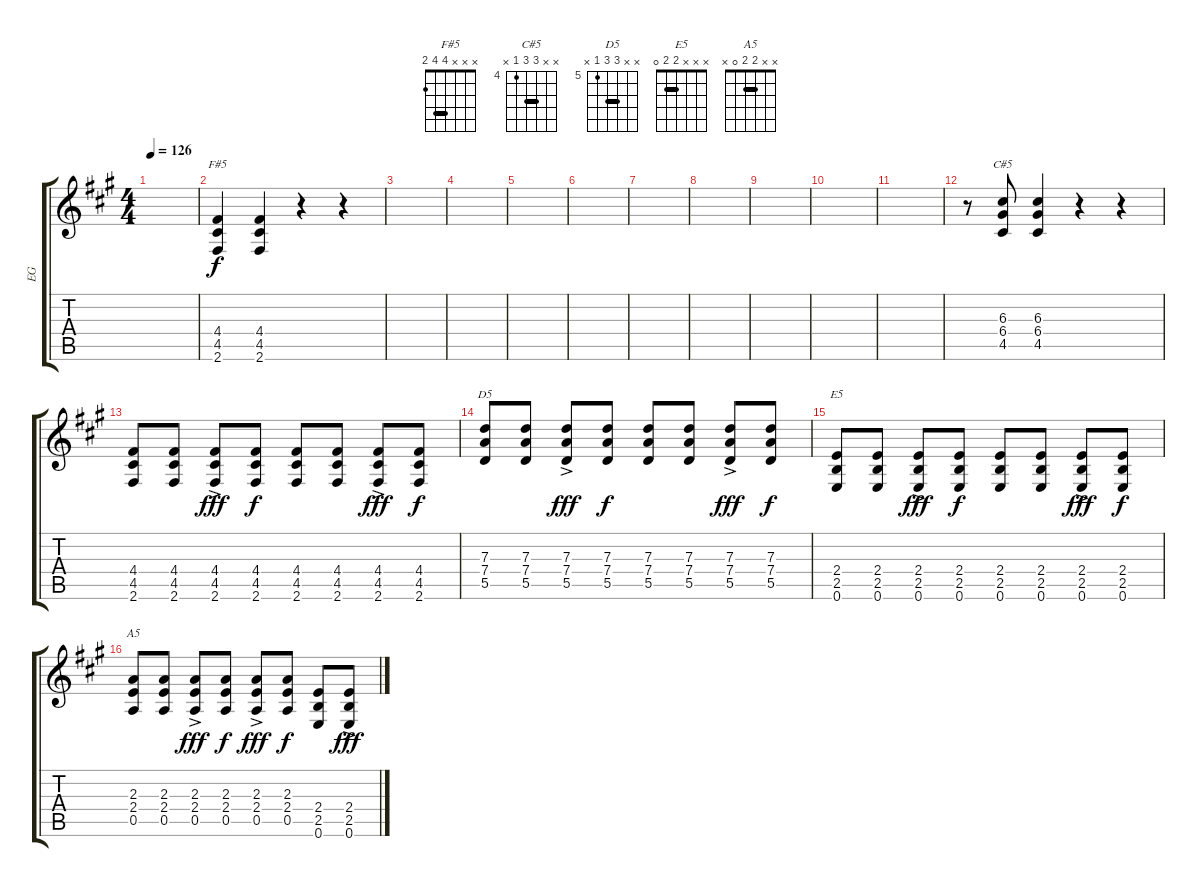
\track ("EG" "EG") {instrument overdrivenguitar}
\staff {score tabs}
\tuning (E4 B3 G3 D3 A2 E2) {hide}
\chord ("F#5" x x x 4 4 2) {barre 4}
\chord ("C#5" x x 6 6 4 x) {firstfret 4 barre 6}
\chord ("D5" x x 7 7 5 x) {firstfret 5 barre 7}
\chord ("E5" x x x 2 2 0) {barre 2}
\chord ("A5" x x 2 2 0 x) {barre 2}
\ts (4 4)
\tempo 126
\clef g2
\ks f#minor
|
(4.4 4.5 2.6).4{ch "F#5"} (4.4 4.5 2.6).4 r.4 r.4 |
|
|
|
|
|
|
|
|
|
r.8 (6.3 6.4 4.5).8{ch "C#5"} (6.3 6.4 4.5).4 r.4 r.4 |
(4.4 4.5 2.6).8 (4.4 4.5 2.6).8 (4.4{ac} 4.5{ac} 2.6{ac}).8{dy fff} (4.4 4.5 2.6).8{dy f} (4.4 4.5 2.6).8 (4.4 4.5 2.6).8 (4.4{ac} 4.5{ac} 2.6{ac}).8{dy fff} (4.4 4.5 2.6).8{dy f} |
(7.3 7.4 5.5).8{ch "D5"} (7.3 7.4 5.5).8 (7.3 7.4{ac} 5.5{ac}).8{dy fff} (7.3 7.4 5.5).8{dy f} (7.3 7.4 5.5).8 (7.3 7.4 5.5).8 (7.3 7.4{ac} 5.5{ac}).8{dy fff} (7.3 7.4 5.5).8{dy f} |
(2.4 2.5 0.6).8{ch "E5"} (2.4 2.5 0.6).8 (2.4{ac} 2.5{ac} 0.6{ac}).8{dy fff} (2.4 2.5 0.6).8{dy f} (2.4 2.5 0.6).8 (2.4 2.5 0.6).8 (2.4{ac} 2.5{ac} 0.6{ac}).8{dy fff} (2.4 2.5 0.6).8{dy f} |
(2.3 2.4 0.5).8{ch "A5"} (2.3 2.4 0.5).8 (2.3{ac} 2.4{ac} 0.5{ac}).8{dy fff} (2.3 2.4 0.5).8{dy f} (2.3{ac} 2.4{ac} 0.5{ac}).8{dy fff} (2.3 2.4 0.5).8{dy f} (2.4 2.5 0.6).8 (2.4{ac} 2.5{ac} 0.6{ac}).8{dy fff}
